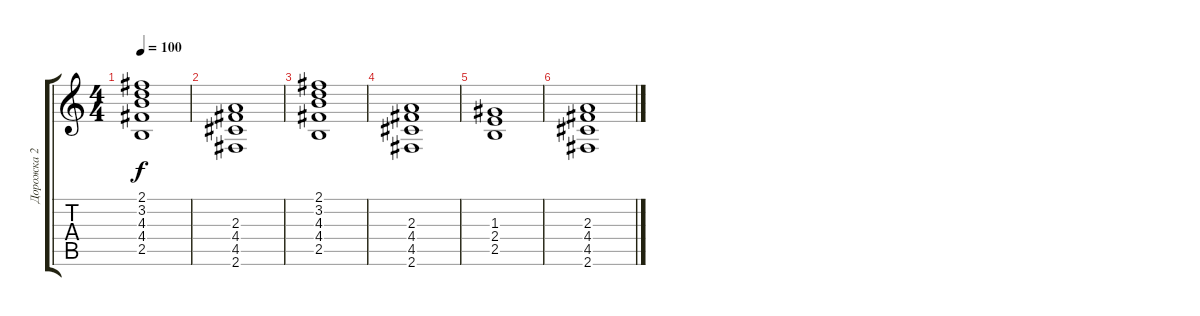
\track ("Дорожка 2" "Дорожка 2") {instrument distortionguitar}
\staff {score tabs}
\tuning (E4 B3 G3 D3 A2 E2) {hide}
\ts (4 4)
\tempo 100
\clef g2
\ks c
(2.1 3.2 4.3 4.4 2.5).1{dy f instrument distortionguitar} |
(2.3 4.4 4.5 2.6).1 |
(2.1 3.2 4.3 4.4 2.5).1 |
(2.3 4.4 4.5 2.6).1 |
(1.3 2.4 2.5).1 |
(2.3 4.4 4.5 2.6).1
